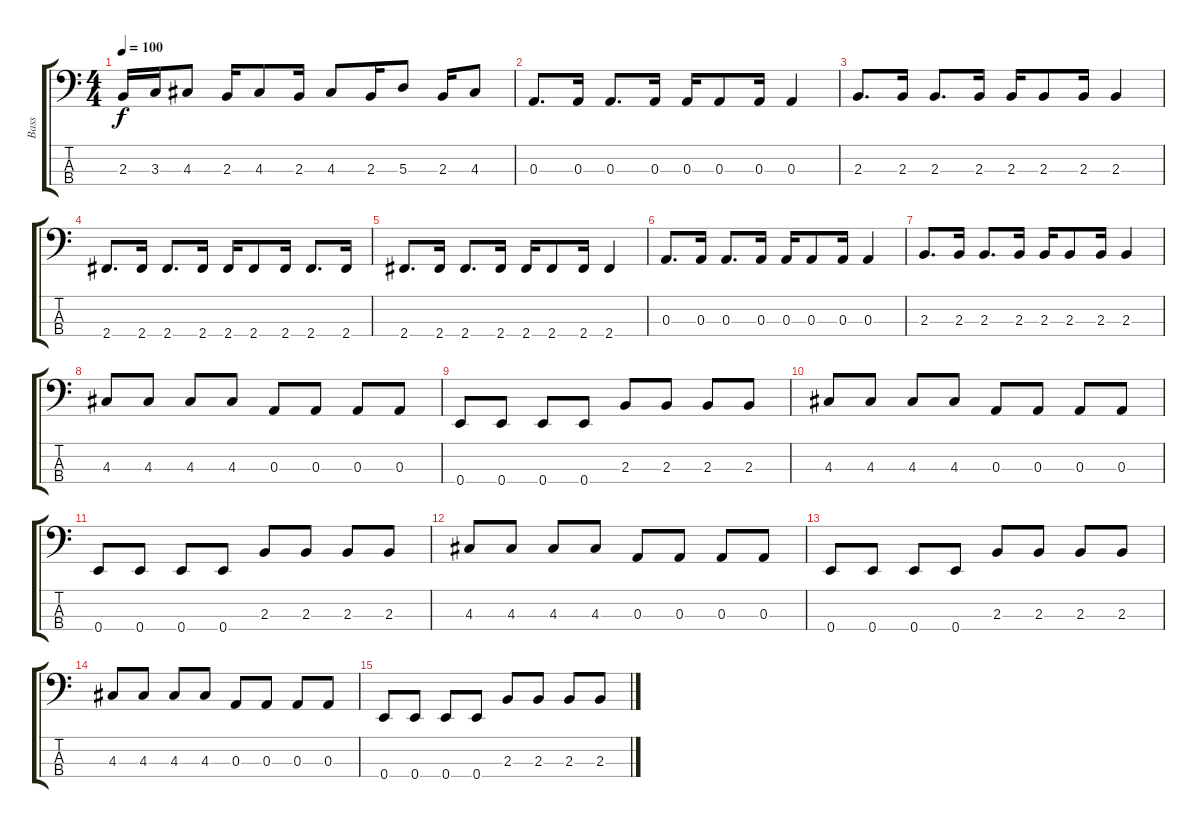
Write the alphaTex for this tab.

\track ("Bass" "Bass") {instrument electricbassfinger}
\staff {score tabs}
\tuning (G2 D2 A1 E1) {hide}
\ts (4 4)
\tempo 100
\clef f4
\ks c
2.3.16{dy f} 3.3.16 4.3.8 2.3.16 4.3.8 2.3.16 4.3.8 2.3.16 5.3.8 2.3.16 4.3.8 |
0.3.8{d} 0.3.16 0.3.8{d} 0.3.16 0.3.16 0.3.8 0.3.16 0.3.4 |
2.3.8{d} 2.3.16 2.3.8{d} 2.3.16 2.3.16 2.3.8 2.3.16 2.3.4 |
2.4.8{d} 2.4.16 2.4.8{d} 2.4.16 2.4.16 2.4.8 2.4.16 2.4.8{d} 2.4.16 |
2.4.8{d} 2.4.16 2.4.8{d} 2.4.16 2.4.16 2.4.8 2.4.16 2.4.4 |
0.3.8{d} 0.3.16 0.3.8{d} 0.3.16 0.3.16 0.3.8 0.3.16 0.3.4 |
2.3.8{d} 2.3.16 2.3.8{d} 2.3.16 2.3.16 2.3.8 2.3.16 2.3.4 |
4.3.8 4.3.8 4.3.8 4.3.8 0.3.8 0.3.8 0.3.8 0.3.8 |
0.4.8 0.4.8 0.4.8 0.4.8 2.3.8 2.3.8 2.3.8 2.3.8 |
4.3.8 4.3.8 4.3.8 4.3.8 0.3.8 0.3.8 0.3.8 0.3.8 |
0.4.8 0.4.8 0.4.8 0.4.8 2.3.8 2.3.8 2.3.8 2.3.8 |
4.3.8 4.3.8 4.3.8 4.3.8 0.3.8 0.3.8 0.3.8 0.3.8 |
0.4.8 0.4.8 0.4.8 0.4.8 2.3.8 2.3.8 2.3.8 2.3.8 |
4.3.8 4.3.8 4.3.8 4.3.8 0.3.8 0.3.8 0.3.8 0.3.8 |
0.4.8 0.4.8 0.4.8 0.4.8 2.3.8 2.3.8 2.3.8 2.3.8
